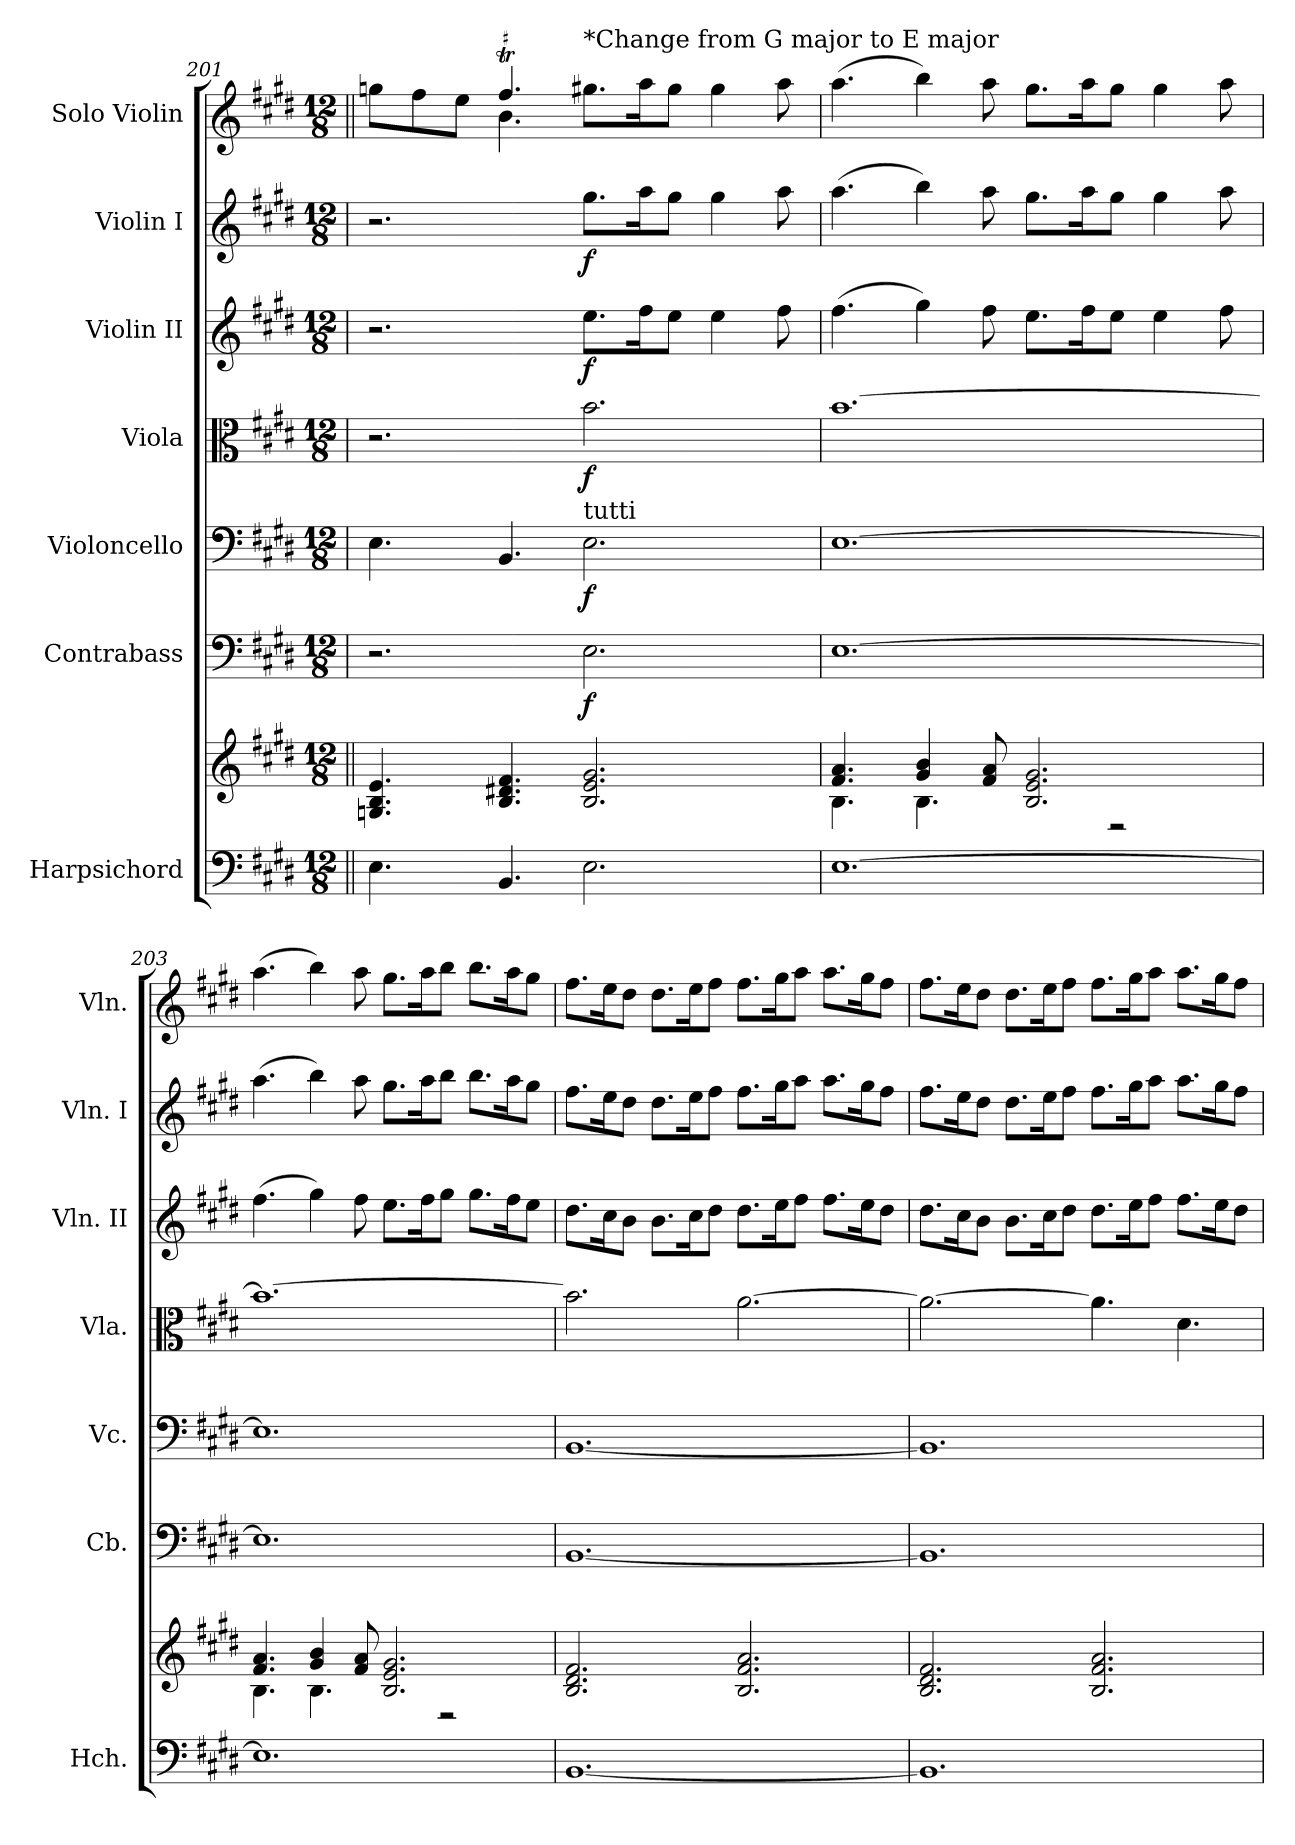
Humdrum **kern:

**kern	**kern	**kern	**dynam	**kern	**dynam	**kern	**dynam	**kern	**dynam	**kern	**dynam	**kern
*part7	*part7	*part6	*part6	*part5	*part5	*part4	*part4	*part3	*part3	*part2	*part2	*part1
*staff8	*staff7	*staff6	*staff6	*staff5	*staff5	*staff4	*staff4	*staff3	*staff3	*staff2	*staff2	*staff1
*I"Harpsichord	*	*I"Contrabass	*	*I"Violoncello	*	*I"Viola	*	*I"Violin II	*	*I"Violin I	*	*I"Solo Violin
*I'Hch.	*	*I'Cb.	*	*I'Vc.	*	*I'Vla.	*	*I'Vln. II	*	*I'Vln. I	*	*I'Vln.
!!LO:PB:g=z
*clefF4	*clefG2	*clefF4	*	*clefF4	*	*clefC3	*	*clefG2	*	*clefG2	*	*clefG2
*	*	*ITrd7c12	*	*	*	*	*	*	*	*	*	*
*k[f#c#g#d#]	*k[f#c#g#d#]	*k[f#c#g#d#]	*	*k[f#c#g#d#]	*	*k[f#c#g#d#]	*	*k[f#c#g#d#]	*	*k[f#c#g#d#]	*	*k[f#c#g#d#]
*M12/8	*M12/8	*M12/8	*	*M12/8	*	*M12/8	*	*M12/8	*	*M12/8	*	*M12/8
=201||	=201||	=201	=201||	=201	=201||	=201	=201||	=201	=201||	=201	=201||	=201||
*	*	*	*	*	*	*	*	*	*	*	*	*^
4.E\	4.G/ 4.B/ 4.e/	2.r	.	4.E\	.	2.r	.	2.r	.	2.r	.	8gg\L	4.ryy
.	.	.	.	.	.	.	.	.	.	.	.	8ff#\	.
.	.	.	.	.	.	.	.	.	.	.	.	8ee\J	.
4.BB/	4.B/ 4.d#X/ 4.f#/	.	.	4.BB/	.	.	.	.	.	.	.	4.ff#T/	4.bTTT\
!	!	!	!	!	!	!	!	!	!	!	!	!LO:TX:a:t=*Change from G major to E major	!
!	!	!	!	!LO:TX:a:t=tutti	!	!	!	!	!	!	!	!	!
!	!	!	!LO:DY:b	!	!LO:DY:b	!	!LO:DY:b	!	!LO:DY:b	!	!LO:DY:b	!	!
2.E\	2.B/ 2.e/ 2.g#/	2.EE\	f	2.E\	f	2.b\	f	8.ee\L	f	8.gg#\L	f	8.gg#\L	2.ryy
.	.	.	.	.	.	.	.	16ff#\K	.	16aa\K	.	16aa\K	.
.	.	.	.	.	.	.	.	8ee\J	.	8gg#\J	.	8gg#\J	.
.	.	.	.	.	.	.	.	4ee\	.	4gg#\	.	4gg#\	.
.	.	.	.	.	.	.	.	8ff#\	.	8aa\	.	8aa\	.
*	*	*	*	*	*	*	*	*	*	*	*	*v	*v
=202	=202	=202	=202	=202	=202	=202	=202	=202	=202	=202	=202	=202
*	*^	*	*	*	*	*	*	*	*	*	*	*
[1.E	4.f#/ 4.a/	4.B\	[1.EE	.	[1.E	.	[1.b	.	(>4.ff#\	.	(>4.aa\	.	(>4.aa\
.	4g#/ 4b/	4.B\	.	.	.	.	.	.	4gg#\)	.	4bb\)	.	4bb\)
.	8f#/ 8a/	.	.	.	.	.	.	.	8ff#\	.	8aa\	.	8aa\
.	2.B/ 2.e/ 2.g#/	4ryy	.	.	.	.	.	.	8.ee\L	.	8.gg#\L	.	8.gg#\L
.	.	.	.	.	.	.	.	.	16ff#\K	.	16aa\K	.	16aa\K
.	.	2r	.	.	.	.	.	.	8ee\J	.	8gg#\J	.	8gg#\J
.	.	.	.	.	.	.	.	.	4ee\	.	4gg#\	.	4gg#\
.	.	.	.	.	.	.	.	.	8ff#\	.	8aa\	.	8aa\
=203	=203	=203	=203	=203	=203	=203	=203	=203	=203	=203	=203	=203	=203
1.E]	4.f#/ 4.a/	4.B\	1.EE]	.	1.E]	.	1.b_	.	(>4.ff#\	.	(>4.aa\	.	(>4.aa\
.	4g#/ 4b/	4.B\	.	.	.	.	.	.	4gg#\)	.	4bb\)	.	4bb\)
.	8f#/ 8a/	.	.	.	.	.	.	.	8ff#\	.	8aa\	.	8aa\
.	2.B/ 2.e/ 2.g#/	4ryy	.	.	.	.	.	.	8.ee\L	.	8.gg#\L	.	8.gg#\L
.	.	.	.	.	.	.	.	.	16ff#\K	.	16aa\K	.	16aa\K
.	.	2r	.	.	.	.	.	.	8gg#\J	.	8bb\J	.	8bb\J
.	.	.	.	.	.	.	.	.	8.gg#\L	.	8.bb\L	.	8.bb\L
.	.	.	.	.	.	.	.	.	16ff#\K	.	16aa\K	.	16aa\K
.	.	.	.	.	.	.	.	.	8ee\J	.	8gg#\J	.	8gg#\J
*	*v	*v	*	*	*	*	*	*	*	*	*	*	*
!!LO:PB:g=z
=204	=204	=204	=204	=204	=204	=204	=204	=204	=204	=204	=204	=204
[1.BB	2.B/ 2.d#/ 2.f#/	[1.BBB	.	[1.BB	.	2.b\]	.	8.dd#\L	.	8.ff#\L	.	8.ff#\L
.	.	.	.	.	.	.	.	16cc#\K	.	16ee\K	.	16ee\K
.	.	.	.	.	.	.	.	8b\J	.	8dd#\J	.	8dd#\J
.	.	.	.	.	.	.	.	8.b\L	.	8.dd#\L	.	8.dd#\L
.	.	.	.	.	.	.	.	16cc#\K	.	16ee\K	.	16ee\K
.	.	.	.	.	.	.	.	8dd#\J	.	8ff#\J	.	8ff#\J
.	2.B/ 2.f#/ 2.a/	.	.	.	.	[2.a\	.	8.dd#\L	.	8.ff#\L	.	8.ff#\L
.	.	.	.	.	.	.	.	16ee\K	.	16gg#\K	.	16gg#\K
.	.	.	.	.	.	.	.	8ff#\J	.	8aa\J	.	8aa\J
.	.	.	.	.	.	.	.	8.ff#\L	.	8.aa\L	.	8.aa\L
.	.	.	.	.	.	.	.	16ee\K	.	16gg#\K	.	16gg#\K
.	.	.	.	.	.	.	.	8dd#\J	.	8ff#\J	.	8ff#\J
=205	=205	=205	=205	=205	=205	=205	=205	=205	=205	=205	=205	=205
1.BB]	2.B/ 2.d#/ 2.f#/	1.BBB]	.	1.BB]	.	2.a\_	.	8.dd#\L	.	8.ff#\L	.	8.ff#\L
.	.	.	.	.	.	.	.	16cc#\K	.	16ee\K	.	16ee\K
.	.	.	.	.	.	.	.	8b\J	.	8dd#\J	.	8dd#\J
.	.	.	.	.	.	.	.	8.b\L	.	8.dd#\L	.	8.dd#\L
.	.	.	.	.	.	.	.	16cc#\K	.	16ee\K	.	16ee\K
.	.	.	.	.	.	.	.	8dd#\J	.	8ff#\J	.	8ff#\J
.	2.B/ 2.f#/ 2.a/	.	.	.	.	4.a\]	.	8.dd#\L	.	8.ff#\L	.	8.ff#\L
.	.	.	.	.	.	.	.	16ee\K	.	16gg#\K	.	16gg#\K
.	.	.	.	.	.	.	.	8ff#\J	.	8aa\J	.	8aa\J
.	.	.	.	.	.	4.d#\	.	8.ff#\L	.	8.aa\L	.	8.aa\L
.	.	.	.	.	.	.	.	16ee\K	.	16gg#\K	.	16gg#\K
.	.	.	.	.	.	.	.	8dd#\J	.	8ff#\J	.	8ff#\J
=	=	=	=	=	=	=	=	=	=	=	=	=
*-	*-	*-	*-	*-	*-	*-	*-	*-	*-	*-	*-	*-
